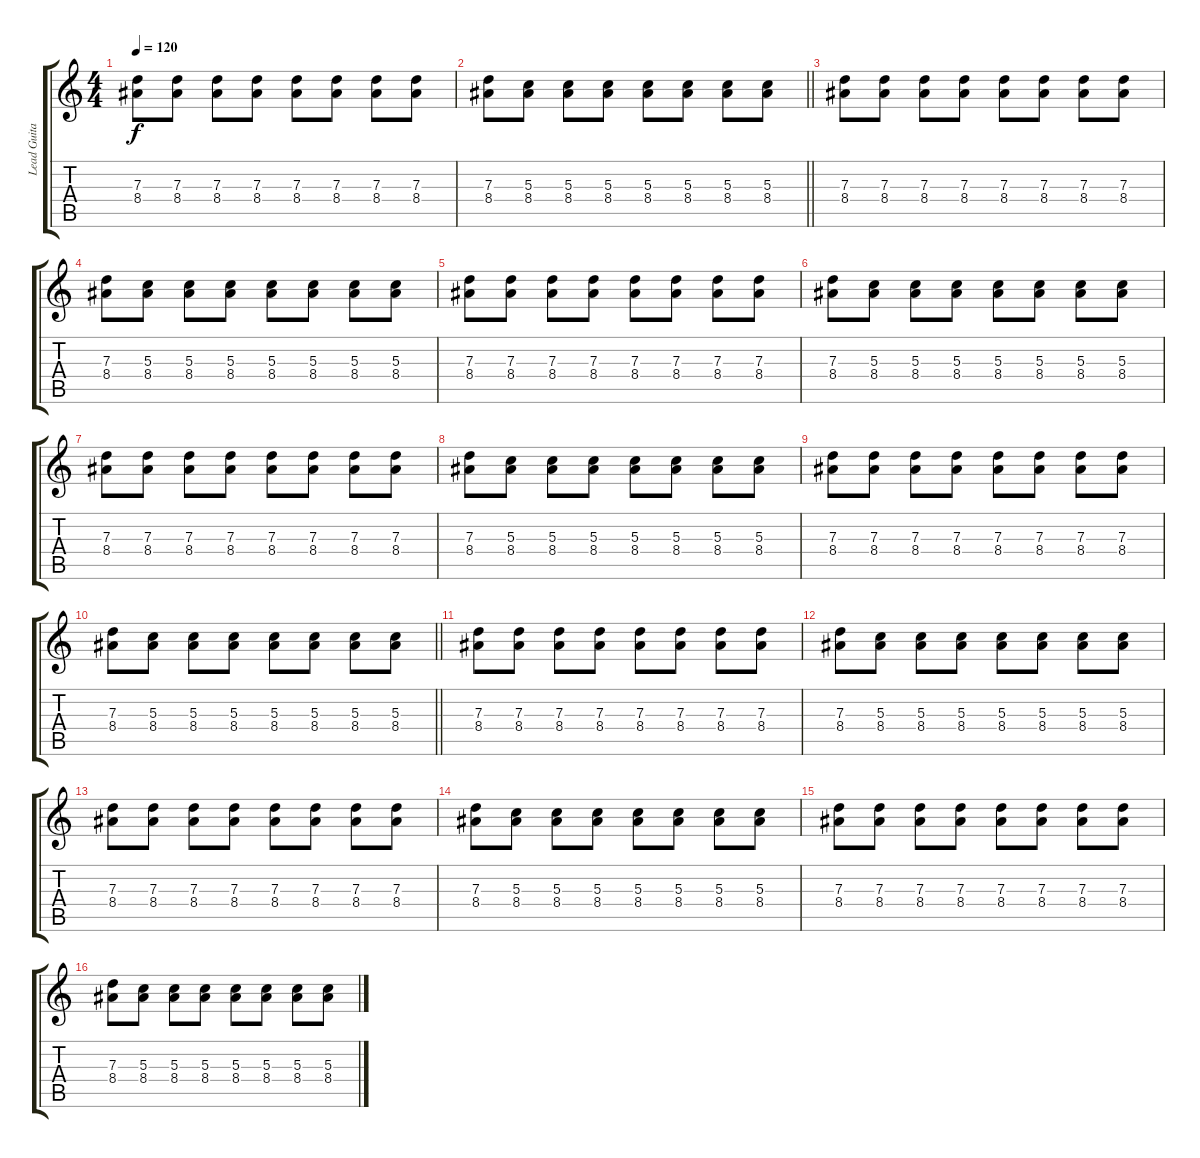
\track ("Lead Guitar" "Lead Guita") {instrument electricguitarclean}
\staff {score tabs}
\tuning (E4 B3 G3 D3 A2 E2) {hide}
\ts (4 4)
\tempo 120
\clef g2
\ks c
(7.3 8.4).8{dy f} (7.3 8.4).8 (7.3 8.4).8 (7.3 8.4).8 (7.3 8.4).8 (7.3 8.4).8 (7.3 8.4).8 (7.3 8.4).8 |
\barLineRight lightlight
(7.3 8.4).8 (5.3 8.4).8 (5.3 8.4).8 (5.3 8.4).8 (5.3 8.4).8 (5.3 8.4).8 (5.3 8.4).8 (5.3 8.4).8 |
(7.3 8.4).8 (7.3 8.4).8 (7.3 8.4).8 (7.3 8.4).8 (7.3 8.4).8 (7.3 8.4).8 (7.3 8.4).8 (7.3 8.4).8 |
(7.3 8.4).8 (5.3 8.4).8 (5.3 8.4).8 (5.3 8.4).8 (5.3 8.4).8 (5.3 8.4).8 (5.3 8.4).8 (5.3 8.4).8 |
(7.3 8.4).8 (7.3 8.4).8 (7.3 8.4).8 (7.3 8.4).8 (7.3 8.4).8 (7.3 8.4).8 (7.3 8.4).8 (7.3 8.4).8 |
(7.3 8.4).8 (5.3 8.4).8 (5.3 8.4).8 (5.3 8.4).8 (5.3 8.4).8 (5.3 8.4).8 (5.3 8.4).8 (5.3 8.4).8 |
(7.3 8.4).8 (7.3 8.4).8 (7.3 8.4).8 (7.3 8.4).8 (7.3 8.4).8 (7.3 8.4).8 (7.3 8.4).8 (7.3 8.4).8 |
(7.3 8.4).8 (5.3 8.4).8 (5.3 8.4).8 (5.3 8.4).8 (5.3 8.4).8 (5.3 8.4).8 (5.3 8.4).8 (5.3 8.4).8 |
(7.3 8.4).8 (7.3 8.4).8 (7.3 8.4).8 (7.3 8.4).8 (7.3 8.4).8 (7.3 8.4).8 (7.3 8.4).8 (7.3 8.4).8 |
\barLineRight lightlight
(7.3 8.4).8 (5.3 8.4).8 (5.3 8.4).8 (5.3 8.4).8 (5.3 8.4).8 (5.3 8.4).8 (5.3 8.4).8 (5.3 8.4).8 |
(7.3 8.4).8 (7.3 8.4).8 (7.3 8.4).8 (7.3 8.4).8 (7.3 8.4).8 (7.3 8.4).8 (7.3 8.4).8 (7.3 8.4).8 |
(7.3 8.4).8 (5.3 8.4).8 (5.3 8.4).8 (5.3 8.4).8 (5.3 8.4).8 (5.3 8.4).8 (5.3 8.4).8 (5.3 8.4).8 |
(7.3 8.4).8 (7.3 8.4).8 (7.3 8.4).8 (7.3 8.4).8 (7.3 8.4).8 (7.3 8.4).8 (7.3 8.4).8 (7.3 8.4).8 |
(7.3 8.4).8 (5.3 8.4).8 (5.3 8.4).8 (5.3 8.4).8 (5.3 8.4).8 (5.3 8.4).8 (5.3 8.4).8 (5.3 8.4).8 |
(7.3 8.4).8 (7.3 8.4).8 (7.3 8.4).8 (7.3 8.4).8 (7.3 8.4).8 (7.3 8.4).8 (7.3 8.4).8 (7.3 8.4).8 |
(7.3 8.4).8 (5.3 8.4).8 (5.3 8.4).8 (5.3 8.4).8 (5.3 8.4).8 (5.3 8.4).8 (5.3 8.4).8 (5.3 8.4).8
